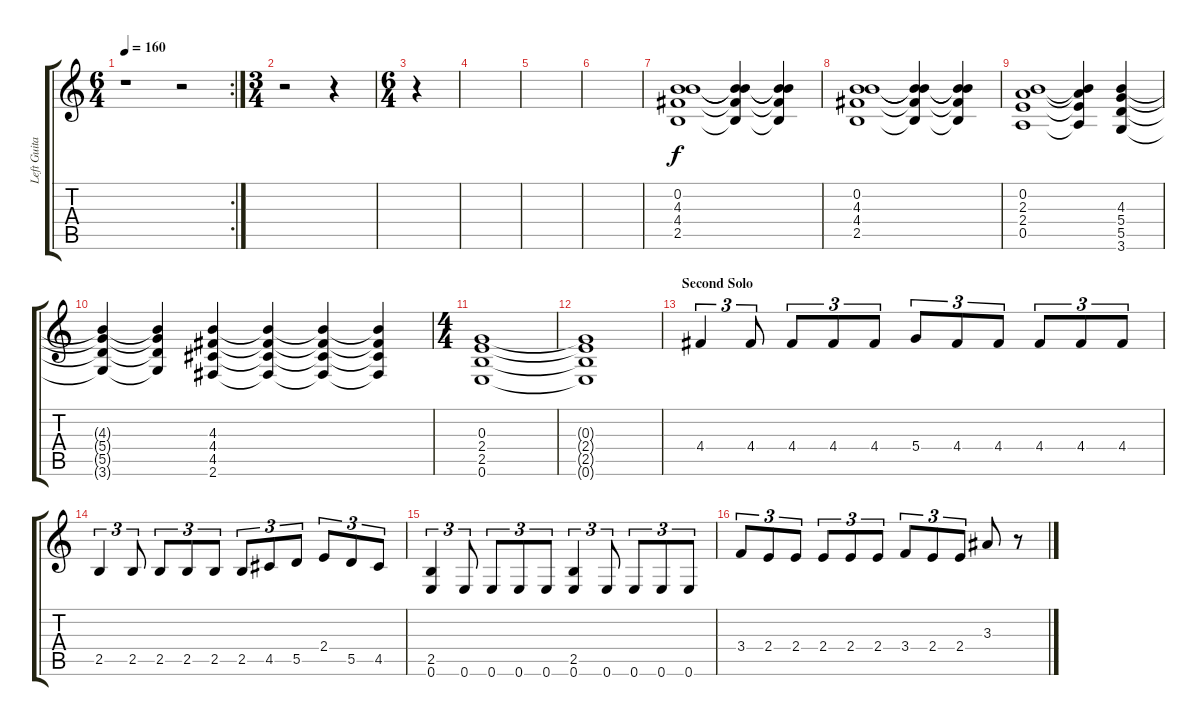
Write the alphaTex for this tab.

\track ("Left Guitar" "Left Guita") {instrument distortionguitar}
\staff {score tabs}
\tuning (E4 B3 G3 D3 A2 E2) {hide}
\rc 2
\ts (6 4)
\tempo 160
\clef g2
\ks c
r.1{dy f} r.2 |
\ts (3 4)
r.2 r.4 |
\ts (6 4)
r.4{volume 0} |
|
|
|
(0.2 4.3 4.4 2.5).1{volume 11} (0.2{t} 4.3{t} 4.4{t} 2.5{t}).4 (0.2{t} 4.3{t} 4.4{t} 2.5{t}).4{volume 0} |
(0.2 4.3 4.4 2.5).1{volume 10} (0.2{t} 4.3{t} 4.4{t} 2.5{t}).4 (0.2{t} 4.3{t} 4.4{t} 2.5{t}).4{volume 0} |
(0.2 2.3 2.4 0.5).1{volume 15} (0.2{t} 2.3{t} 2.4{t} 0.5{t}).4{volume 0} (4.3 5.4 5.5 3.6).4{volume 16} |
(4.3{t} 5.4{t} 5.5{t} 3.6{t}).4 (4.3{t} 5.4{t} 5.5{t} 3.6{t}).4{volume 0} (4.3 4.4 4.5 2.6).4{volume 15} (4.3{t} 4.4{t} 4.5{t} 2.6{t}).4 (4.3{t} 4.4{t} 4.5{t} 2.6{t}).4{volume 0} (4.3{t} 4.4{t} 4.5{t} 2.6{t}).4 |
\ts (4 4)
(0.3 2.4 2.5 0.6).1{volume 15} |
(0.3{t} 2.4{t} 2.5{t} 0.6{t}).1 |
\section ("" "Second Solo")
4.4.4{tu (3 2)} 4.4.8{tu (3 2)} 4.4.8{tu (3 2)} 4.4.8{tu (3 2)} 4.4.8{tu (3 2)} 5.4.8{tu (3 2)} 4.4.8{tu (3 2)} 4.4.8{tu (3 2)} 4.4.8{tu (3 2)} 4.4.8{tu (3 2)} 4.4.8{tu (3 2)} |
2.5.4{tu (3 2)} 2.5.8{tu (3 2)} 2.5.8{tu (3 2)} 2.5.8{tu (3 2)} 2.5.8{tu (3 2)} 2.5.8{tu (3 2)} 4.5.8{tu (3 2)} 5.5.8{tu (3 2)} 2.4.8{tu (3 2)} 5.5.8{tu (3 2)} 4.5.8{tu (3 2)} |
(2.5 0.6).4{tu (3 2)} 0.6.8{tu (3 2)} 0.6.8{tu (3 2)} 0.6.8{tu (3 2)} 0.6.8{tu (3 2)} (2.5 0.6).4{tu (3 2)} 0.6.8{tu (3 2)} 0.6.8{tu (3 2)} 0.6.8{tu (3 2)} 0.6.8{tu (3 2)} |
3.4.8{tu (3 2)} 2.4.8{tu (3 2)} 2.4.8{tu (3 2)} 2.4.8{tu (3 2)} 2.4.8{tu (3 2)} 2.4.8{tu (3 2)} 3.4.8{tu (3 2)} 2.4.8{tu (3 2)} 2.4.8{tu (3 2)} 3.3.8 r.8
